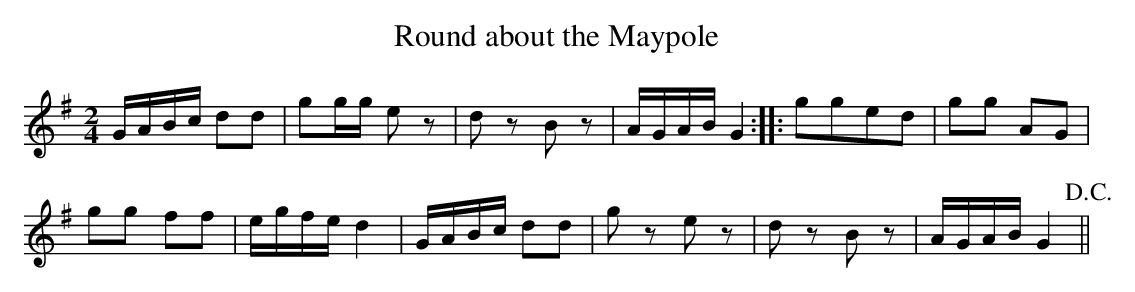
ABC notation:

X:1
T:Round about the Maypole
M:2/4
L:1/8
K:G
G/A/B/c/ dd|gg/g/ ez|dz Bz|A/G/A/B/ G2:||:gged|gg AG|
gg ff|e/g/f/e/ d2 |G/A/B/c/ dd|gz ez|dz Bz|A/G/A/B/ G2!D.C.!||
